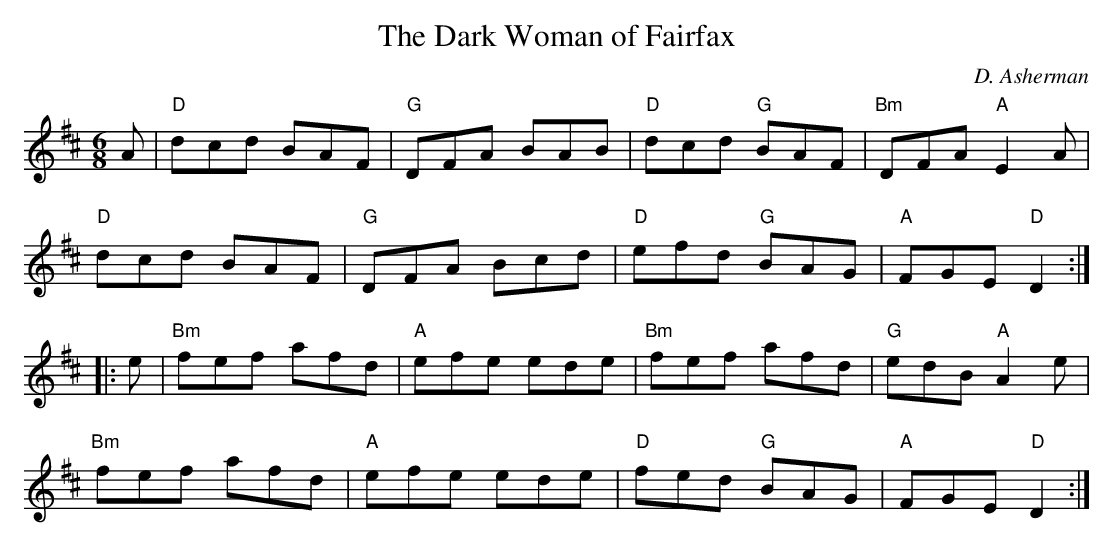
X:1
T:The Dark Woman of Fairfax
M:6/8
L:1/8
C:D. Asherman
K:D
A|"D"dcd BAF|"G"DFA BAB|"D"dcd "G"BAF|"Bm"DFA "A"E2A|
"D"dcd BAF|"G"DFA Bcd| "D"efd "G"BAG|"A"FGE "D"D2:||:
e|"Bm"fef afd|"A"efe ede|"Bm"fef afd|"G"edB "A"A2 e|
"Bm"fef afd|"A"efe ede|"D"fed "G"BAG|"A"FGE "D"D2:|
